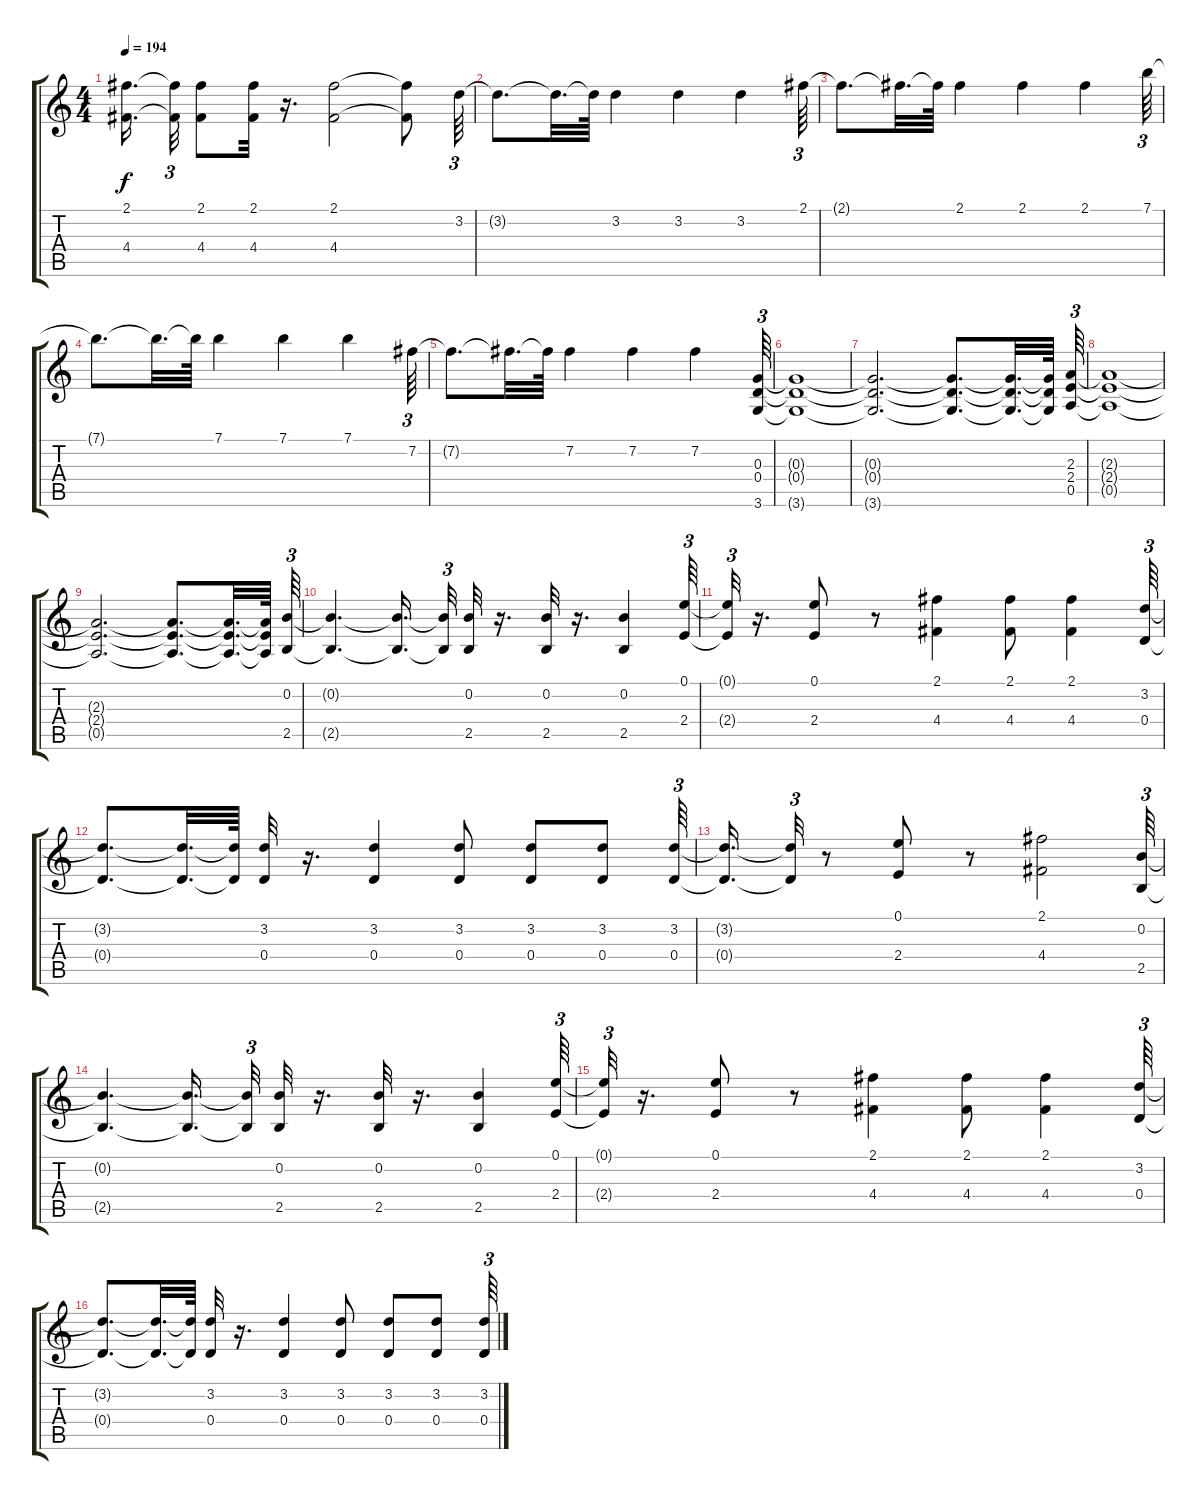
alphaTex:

\track "" {instrument overdrivenguitar}
\staff {score tabs}
\tuning (E4 B3 G3 D3 A2 E2) {hide}
\ts (4 4)
\tempo 194
\clef g2
\ks c
(2.1{t} 4.4{t}).16{d dy f} (2.1{t} 4.4{t}).32{tu (3 2)} (2.1 4.4).8 (2.1 4.4).32 r.16{d} (2.1 4.4).2 (2.1{t} 4.4{t}).8 3.2.64{tu (3 2)} |
3.2{t}.8{d} 3.2{t}.32{d} 3.2{t}.64 3.2.4 3.2.4 3.2.4 2.1.64{tu (3 2)} |
2.1{t}.8{d} 2.1{t}.32{d} 2.1{t}.64 2.1.4 2.1.4 2.1.4 7.1.64{tu (3 2)} |
7.1{t}.8{d} 7.1{t}.32{d} 7.1{t}.64 7.1.4 7.1.4 7.1.4 7.2.64{tu (3 2)} |
7.2{t}.8{d} 7.2{t}.32{d} 7.2{t}.64 7.2.4 7.2.4 7.2.4 (0.3 0.4 3.6).64{tu (3 2)} |
(0.3{t} 0.4{t} 3.6{t}).1 |
(0.3{t} 0.4{t} 3.6{t}).2{d} (0.3{t} 0.4{t} 3.6{t}).8{d} (0.3{t} 0.4{t} 3.6{t}).32{d} (0.3{t} 0.4{t} 3.6{t}).64 (2.3 2.4 0.5).64{tu (3 2)} |
(2.3{t} 2.4{t} 0.5{t}).1 |
(2.3{t} 2.4{t} 0.5{t}).2{d} (2.3{t} 2.4{t} 0.5{t}).8{d} (2.3{t} 2.4{t} 0.5{t}).32{d} (2.3{t} 2.4{t} 0.5{t}).64 (0.2 2.5).64{tu (3 2)} |
(0.2{t} 2.5{t}).4{d} (0.2{t} 2.5{t}).16{d} (0.2{t} 2.5{t}).32{tu (3 2)} (0.2 2.5).32 r.16{d} (0.2 2.5).32 r.16{d} (0.2 2.5).4 (0.1 2.4).64{tu (3 2)} |
(0.1{t} 2.4{t}).32{tu (3 2)} r.16{d} (0.1 2.4).8 r.8 (2.1 4.4).4 (2.1 4.4).8 (2.1 4.4).4 (3.2 0.4).64{tu (3 2)} |
(3.2{t} 0.4{t}).8{d} (3.2{t} 0.4{t}).32{d} (3.2{t} 0.4{t}).64 (3.2 0.4).32 r.16{d} (3.2 0.4).4 (3.2 0.4).8 (3.2 0.4).8 (3.2 0.4).8 (3.2 0.4).64{tu (3 2)} |
(3.2{t} 0.4{t}).16{d} (3.2{t} 0.4{t}).32{tu (3 2)} r.8 (0.1 2.4).8 r.8 (2.1 4.4).2 (0.2 2.5).64{tu (3 2)} |
(0.2{t} 2.5{t}).4{d} (0.2{t} 2.5{t}).16{d} (0.2{t} 2.5{t}).32{tu (3 2)} (0.2 2.5).32 r.16{d} (0.2 2.5).32 r.16{d} (0.2 2.5).4 (0.1 2.4).64{tu (3 2)} |
(0.1{t} 2.4{t}).32{tu (3 2)} r.16{d} (0.1 2.4).8 r.8 (2.1 4.4).4 (2.1 4.4).8 (2.1 4.4).4 (3.2 0.4).64{tu (3 2)} |
(3.2{t} 0.4{t}).8{d} (3.2{t} 0.4{t}).32{d} (3.2{t} 0.4{t}).64 (3.2 0.4).32 r.16{d} (3.2 0.4).4 (3.2 0.4).8 (3.2 0.4).8 (3.2 0.4).8 (3.2 0.4).64{tu (3 2)}
